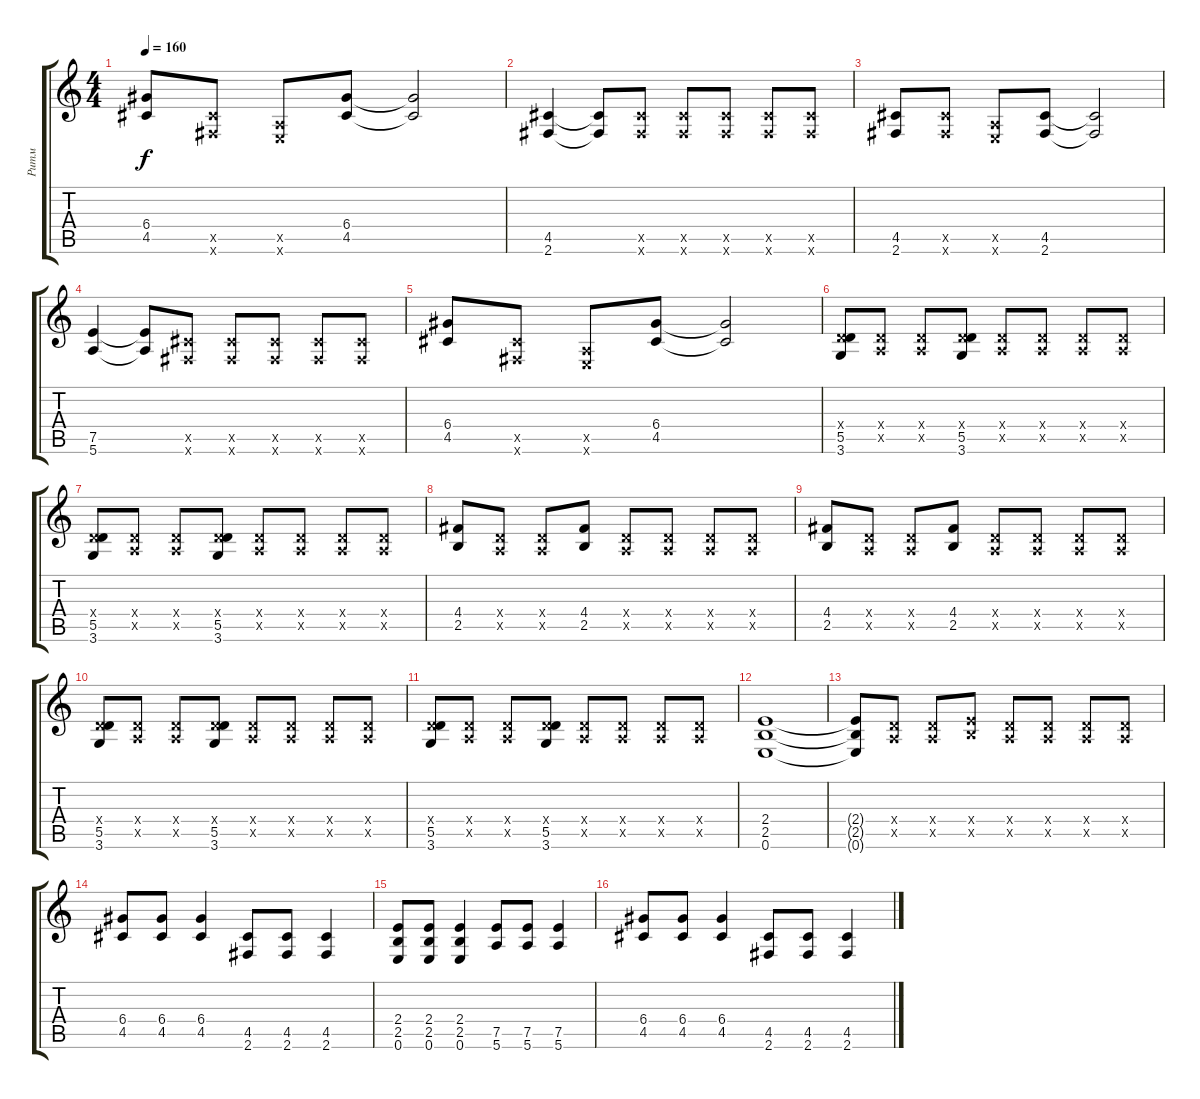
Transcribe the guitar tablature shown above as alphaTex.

\track ("Ритм" "Ритм") {instrument distortionguitar}
\staff {score tabs}
\tuning (E4 B3 G3 D3 A2 E2) {hide}
\ts (4 4)
\tempo 160
\clef g2
\ks c
(6.4 4.5).8{dy f} (4.5{x} 2.6{x}).8 (0.5{x} 0.6{x}).8 (6.4 4.5).8 (6.4{t} 4.5{t}).2 |
(4.5 2.6).4 (4.5{t} 2.6{t}).8 (4.5{x} 2.6{x}).8 (4.5{x} 2.6{x}).8 (4.5{x} 2.6{x}).8 (4.5{x} 2.6{x}).8 (4.5{x} 2.6{x}).8 |
(4.5 2.6).8 (4.5{x} 2.6{x}).8 (0.5{x} 0.6{x}).8 (4.5 2.6).8 (4.5{t} 2.6{t}).2 |
(7.5 5.6).4 (7.5{t} 5.6{t}).8 (4.5{x} 2.6{x}).8 (4.5{x} 2.6{x}).8 (4.5{x} 2.6{x}).8 (4.5{x} 2.6{x}).8 (4.5{x} 2.6{x}).8 |
(6.4 4.5).8 (4.5{x} 2.6{x}).8 (0.5{x} 0.6{x}).8 (6.4 4.5).8 (6.4{t} 4.5{t}).2 |
(0.4{x} 5.5 3.6).8 (0.4{x} 0.5{x}).8 (0.4{x} 0.5{x}).8 (0.4{x} 5.5 3.6).8 (0.4{x} 0.5{x}).8 (0.4{x} 0.5{x}).8 (0.4{x} 0.5{x}).8 (0.4{x} 0.5{x}).8 |
(0.4{x} 5.5 3.6).8 (0.4{x} 0.5{x}).8 (0.4{x} 0.5{x}).8 (0.4{x} 5.5 3.6).8 (0.4{x} 0.5{x}).8 (0.4{x} 0.5{x}).8 (0.4{x} 0.5{x}).8 (0.4{x} 0.5{x}).8 |
(4.4 2.5).8 (0.4{x} 0.5{x}).8 (0.4{x} 0.5{x}).8 (4.4 2.5).8 (0.4{x} 0.5{x}).8 (0.4{x} 0.5{x}).8 (0.4{x} 0.5{x}).8 (0.4{x} 0.5{x}).8 |
(4.4 2.5).8 (0.4{x} 0.5{x}).8 (0.4{x} 0.5{x}).8 (4.4 2.5).8 (0.4{x} 0.5{x}).8 (0.4{x} 0.5{x}).8 (0.4{x} 0.5{x}).8 (0.4{x} 0.5{x}).8 |
(0.4{x} 5.5 3.6).8 (0.4{x} 0.5{x}).8 (0.4{x} 0.5{x}).8 (0.4{x} 5.5 3.6).8 (0.4{x} 0.5{x}).8 (0.4{x} 0.5{x}).8 (0.4{x} 0.5{x}).8 (0.4{x} 0.5{x}).8 |
(0.4{x} 5.5 3.6).8 (0.4{x} 0.5{x}).8 (0.4{x} 0.5{x}).8 (0.4{x} 5.5 3.6).8 (0.4{x} 0.5{x}).8 (0.4{x} 0.5{x}).8 (0.4{x} 0.5{x}).8 (0.4{x} 0.5{x}).8 |
(2.4 2.5 0.6).1 |
(2.4{t} 2.5{t} 0.6{t}).8 (0.4{x} 0.5{x}).8 (0.4{x} 0.5{x}).8 (2.4{x} 2.5{x}).8 (0.4{x} 0.5{x}).8 (0.4{x} 0.5{x}).8 (0.4{x} 0.5{x}).8 (0.4{x} 0.5{x}).8 |
(6.4 4.5).8 (6.4 4.5).8 (6.4 4.5).4 (4.5 2.6).8 (4.5 2.6).8 (4.5 2.6).4 |
(2.4 2.5 0.6).8 (2.4 2.5 0.6).8 (2.4 2.5 0.6).4 (7.5 5.6).8 (7.5 5.6).8 (7.5 5.6).4 |
(6.4 4.5).8 (6.4 4.5).8 (6.4 4.5).4 (4.5 2.6).8 (4.5 2.6).8 (4.5 2.6).4
